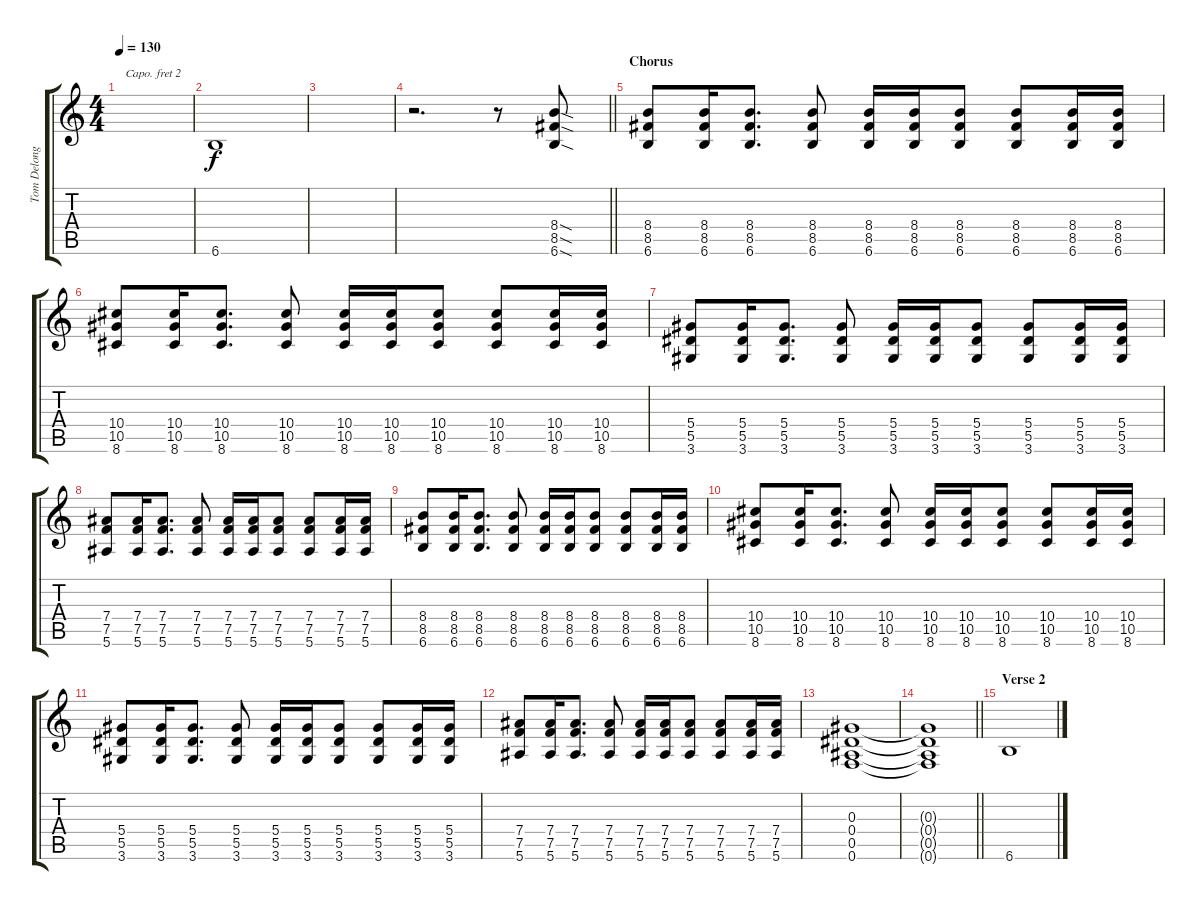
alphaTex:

\track ("Tom Delonge [Guitar]" "Tom Delong") {instrument distortionguitar}
\staff {score tabs}
\capo 2
\tuning (Eb4 Bb3 Gb3 Db3 Ab2 Eb2) {hide}
\ts (4 4)
\tempo 130
\clef g2
\ks c
|
6.6.1 |
|
\barLineRight lightlight
r.2{d} r.8 (8.4{sod} 8.5{sod} 6.6{sod}).8 |
\section ("" "Chorus")
(8.4 8.5 6.6).8 (8.4 8.5 6.6).16 (8.4 8.5 6.6).8{d} (8.4 8.5 6.6).8 (8.4 8.5 6.6).16 (8.4 8.5 6.6).16 (8.4 8.5 6.6).8 (8.4 8.5 6.6).8 (8.4 8.5 6.6).16 (8.4 8.5 6.6).16 |
(10.4 10.5 8.6).8 (10.4 10.5 8.6).16 (10.4 10.5 8.6).8{d} (10.4 10.5 8.6).8 (10.4 10.5 8.6).16 (10.4 10.5 8.6).16 (10.4 10.5 8.6).8 (10.4 10.5 8.6).8 (10.4 10.5 8.6).16 (10.4 10.5 8.6).16 |
(5.4 5.5 3.6).8 (5.4 5.5 3.6).16 (5.4 5.5 3.6).8{d} (5.4 5.5 3.6).8 (5.4 5.5 3.6).16 (5.4 5.5 3.6).16 (5.4 5.5 3.6).8 (5.4 5.5 3.6).8 (5.4 5.5 3.6).16 (5.4 5.5 3.6).16 |
(7.4 7.5 5.6).8 (7.4 7.5 5.6).16 (7.4 7.5 5.6).8{d} (7.4 7.5 5.6).8 (7.4 7.5 5.6).16 (7.4 7.5 5.6).16 (7.4 7.5 5.6).8 (7.4 7.5 5.6).8 (7.4 7.5 5.6).16 (7.4 7.5 5.6).16 |
(8.4 8.5 6.6).8 (8.4 8.5 6.6).16 (8.4 8.5 6.6).8{d} (8.4 8.5 6.6).8 (8.4 8.5 6.6).16 (8.4 8.5 6.6).16 (8.4 8.5 6.6).8 (8.4 8.5 6.6).8 (8.4 8.5 6.6).16 (8.4 8.5 6.6).16 |
(10.4 10.5 8.6).8 (10.4 10.5 8.6).16 (10.4 10.5 8.6).8{d} (10.4 10.5 8.6).8 (10.4 10.5 8.6).16 (10.4 10.5 8.6).16 (10.4 10.5 8.6).8 (10.4 10.5 8.6).8 (10.4 10.5 8.6).16 (10.4 10.5 8.6).16 |
(5.4 5.5 3.6).8 (5.4 5.5 3.6).16 (5.4 5.5 3.6).8{d} (5.4 5.5 3.6).8 (5.4 5.5 3.6).16 (5.4 5.5 3.6).16 (5.4 5.5 3.6).8 (5.4 5.5 3.6).8 (5.4 5.5 3.6).16 (5.4 5.5 3.6).16 |
(7.4 7.5 5.6).8 (7.4 7.5 5.6).16 (7.4 7.5 5.6).8{d} (7.4 7.5 5.6).8 (7.4 7.5 5.6).16 (7.4 7.5 5.6).16 (7.4 7.5 5.6).8 (7.4 7.5 5.6).8 (7.4 7.5 5.6).16 (7.4 7.5 5.6).16 |
(0.3 0.4 0.5 0.6).1 |
\barLineRight lightlight
(0.3{t} 0.4{t} 0.5{t} 0.6{t}).1 |
\section ("" "Verse 2")
6.6.1
